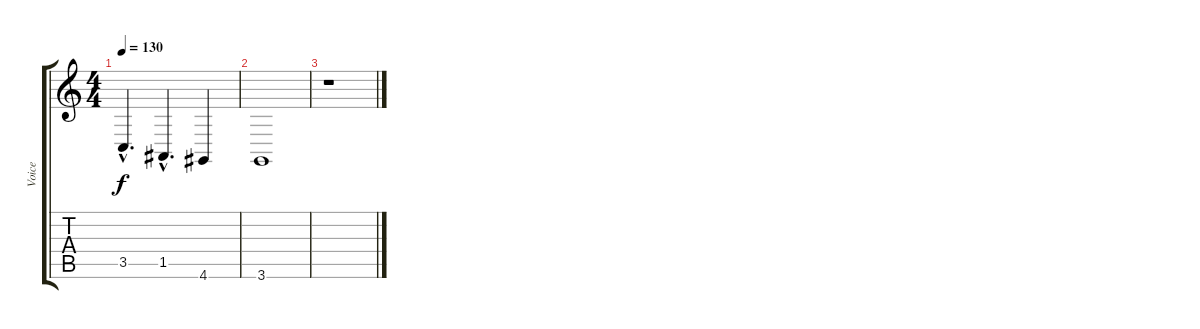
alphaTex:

\track ("Voice" "Voice") {instrument clarinet}
\staff {score tabs}
\tuning (E4 B3 G3 D3 A2 E2) {hide}
\ts (4 4)
\tempo 130
\clef g2
\ks c
3.5{hac}.4{d dy f} 1.5{hac}.4{d} 4.6.4 |
3.6.1 |
r.1
